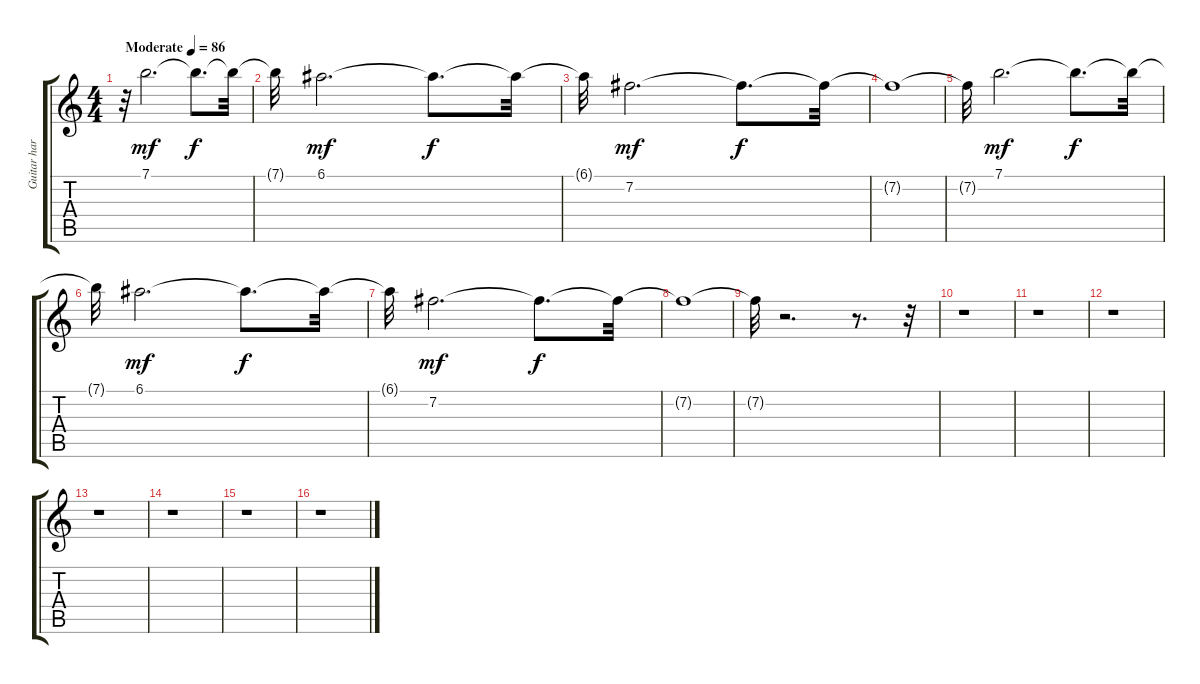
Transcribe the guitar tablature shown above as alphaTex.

\track ("Guitar harmonics 1" "Guitar har") {instrument guitarharmonics}
\staff {score tabs}
\tuning (E4 B3 G3 D3 A2 E2) {hide}
\ts (4 4)
\tempo (86 "Moderate")
\clef g2
\ks c
r.32{dy mf instrument guitarharmonics} 7.1.2{d} 7.1{t}.8{d dy f} 7.1{t}.32 |
7.1{t}.32 6.1.2{d dy mf} 6.1{t}.8{d dy f} 6.1{t}.32 |
6.1{t}.32 7.2.2{d dy mf} 7.2{t}.8{d dy f} 7.2{t}.32 |
7.2{t}.1 |
7.2{t}.32 7.1.2{d dy mf} 7.1{t}.8{d dy f} 7.1{t}.32 |
7.1{t}.32 6.1.2{d dy mf} 6.1{t}.8{d dy f} 6.1{t}.32 |
6.1{t}.32 7.2.2{d dy mf} 7.2{t}.8{d dy f} 7.2{t}.32 |
7.2{t}.1 |
7.2{t}.32 r.2{d} r.8{d} r.32 |
r.1 |
r.1 |
r.1 |
r.1 |
r.1 |
r.1 |
r.1
